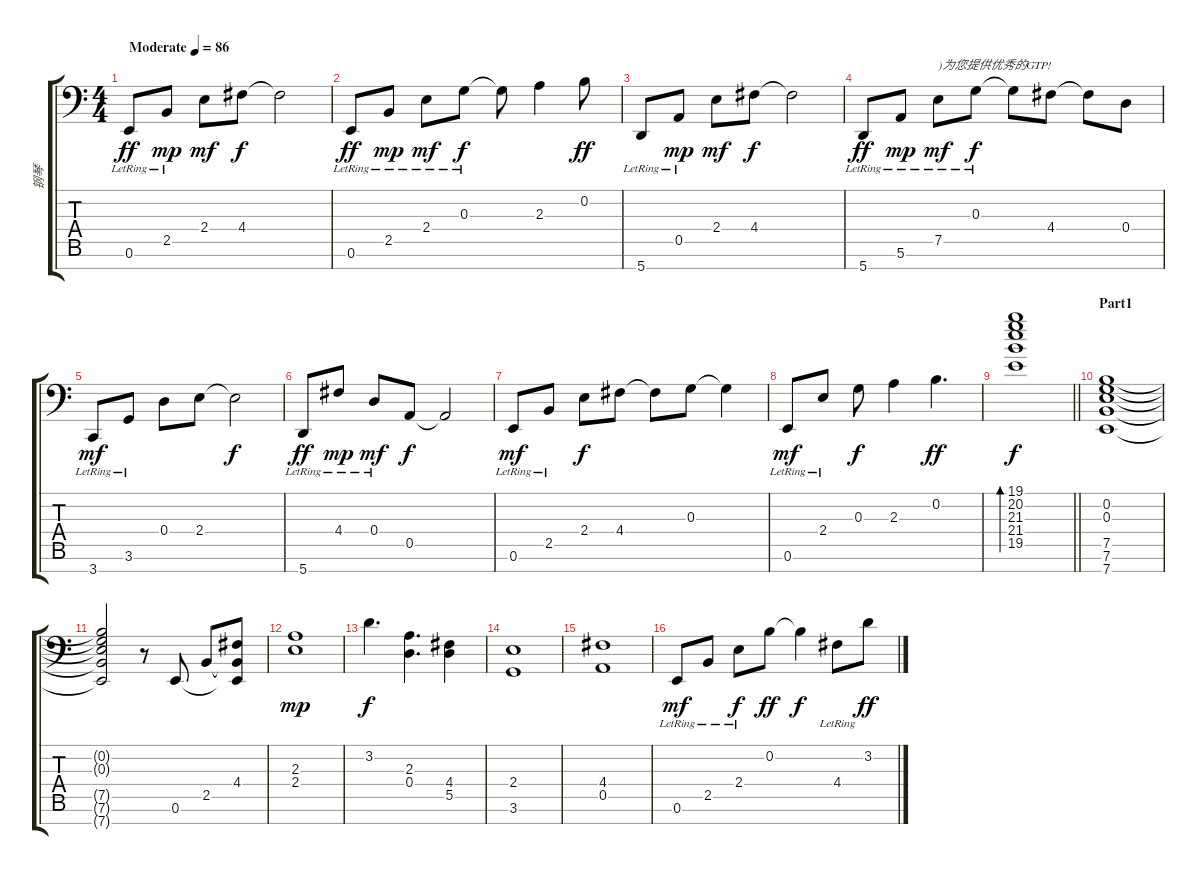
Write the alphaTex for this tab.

\track ("钢琴" "钢琴") {instrument brightacousticpiano}
\staff {score tabs}
\tuning (E4 B3 G3 D3 A2 E2 A1) {hide}
\ts (4 4)
\tempo (86 "Moderate")
\clef f4
\ks c
0.6{lr}.8{dy ff instrument brightacousticpiano} 2.5{lr}.8{dy mp} 2.4.8{dy mf} 4.4.8{dy f} 4.4{t}.2 |
0.6{lr}.8{dy ff} 2.5{lr}.8{dy mp} 2.4{lr}.8{dy mf} 0.3{lr}.8{dy f} 0.3{t}.8 2.3.4 0.2.8{dy ff} |
5.7{lr}.8 0.5{lr}.8{dy mp} 2.4.8{dy mf} 4.4.8{dy f} 4.4{t}.2 |
5.7{lr}.8{dy ff} 5.6{lr}.8{dy mp} 7.5{lr}.8{txt ")为您提供优秀的GTP!" dy mf} 0.3{lr}.8{dy f} 0.3{t}.8 4.4.8 4.4{t}.8 0.4.8 |
3.7{lr}.8{dy mf} 3.6{lr}.8 0.4.8 2.4.8 2.4{t}.2{dy f} |
5.7{lr}.8{dy ff} 4.4{lr}.8{dy mp} 0.4{lr}.8{dy mf} 0.5.8{dy f} 0.5{t}.2 |
0.6{lr}.8{dy mf} 2.5{lr}.8 2.4.8{dy f} 4.4.8 4.4{t}.8 0.3.8 0.3{t}.4 |
0.6{lr}.8{dy mf} 2.4{lr}.8 0.3.8{dy f} 2.3.4 0.2.4{d dy ff} |
\barLineRight lightlight
(19.1 20.2 21.3 21.4 19.5).1{bd 240 dy f} |
\section ("" "Part1")
(0.2 0.3 7.5 7.6 7.7).1 |
(0.2{t} 0.3{t} 7.5{t} 7.6{t} 7.7{t}).2 r.8 0.6.8 2.5.8 (4.4 2.5{t} 0.6{t}).8 |
(2.3 2.4).1{dy mp} |
3.2.4{d dy f} (2.3 0.4).4{d} (4.4 5.5).4 |
(2.4 3.6).1 |
(4.4 0.5).1 |
0.6{lr}.8{dy mf} 2.5{lr}.8 2.4{lr}.8{dy f} 0.2.8{dy ff} 0.2{t}.4{dy f} 4.4{lr}.8 3.2.8{dy ff}
